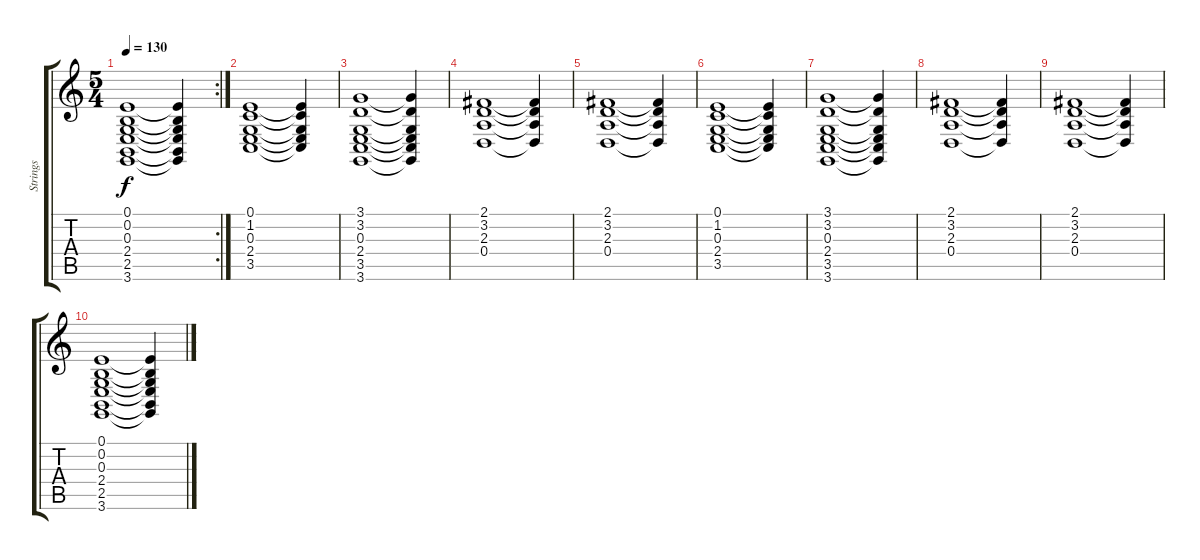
\track ("Strings" "Strings") {instrument stringensemble2}
\staff {score tabs}
\tuning (E4 B3 G3 D3 A2 E2) {hide}
\rc 2
\ts (5 4)
\tempo 130
\clef g2
\ks c
(0.1 0.2 0.3 2.4 2.5 3.6).1{dy f} (0.1{t} 0.2{t} 0.3{t} 2.4{t} 2.5{t} 3.6{t}).4 |
(0.1 1.2 0.3 2.4 3.5).1 (0.1{t} 1.2{t} 0.3{t} 2.4{t} 3.5{t}).4 |
(3.1 3.2 0.3 2.4 3.5 3.6).1 (3.1{t} 3.2{t} 0.3{t} 2.4{t} 3.5{t} 3.6{t}).4 |
(2.1 3.2 2.3 0.4).1 (2.1{t} 3.2{t} 2.3{t} 0.4{t}).4 |
(2.1 3.2 2.3 0.4).1 (2.1{t} 3.2{t} 2.3{t} 0.4{t}).4 |
(0.1 1.2 0.3 2.4 3.5).1 (0.1{t} 1.2{t} 0.3{t} 2.4{t} 3.5{t}).4 |
(3.1 3.2 0.3 2.4 3.5 3.6).1 (3.1{t} 3.2{t} 0.3{t} 2.4{t} 3.5{t} 3.6{t}).4 |
(2.1 3.2 2.3 0.4).1 (2.1{t} 3.2{t} 2.3{t} 0.4{t}).4 |
(2.1 3.2 2.3 0.4).1 (2.1{t} 3.2{t} 2.3{t} 0.4{t}).4 |
(0.1 0.2 0.3 2.4 2.5 3.6).1 (0.1{t} 0.2{t} 0.3{t} 2.4{t} 2.5{t} 3.6{t}).4
